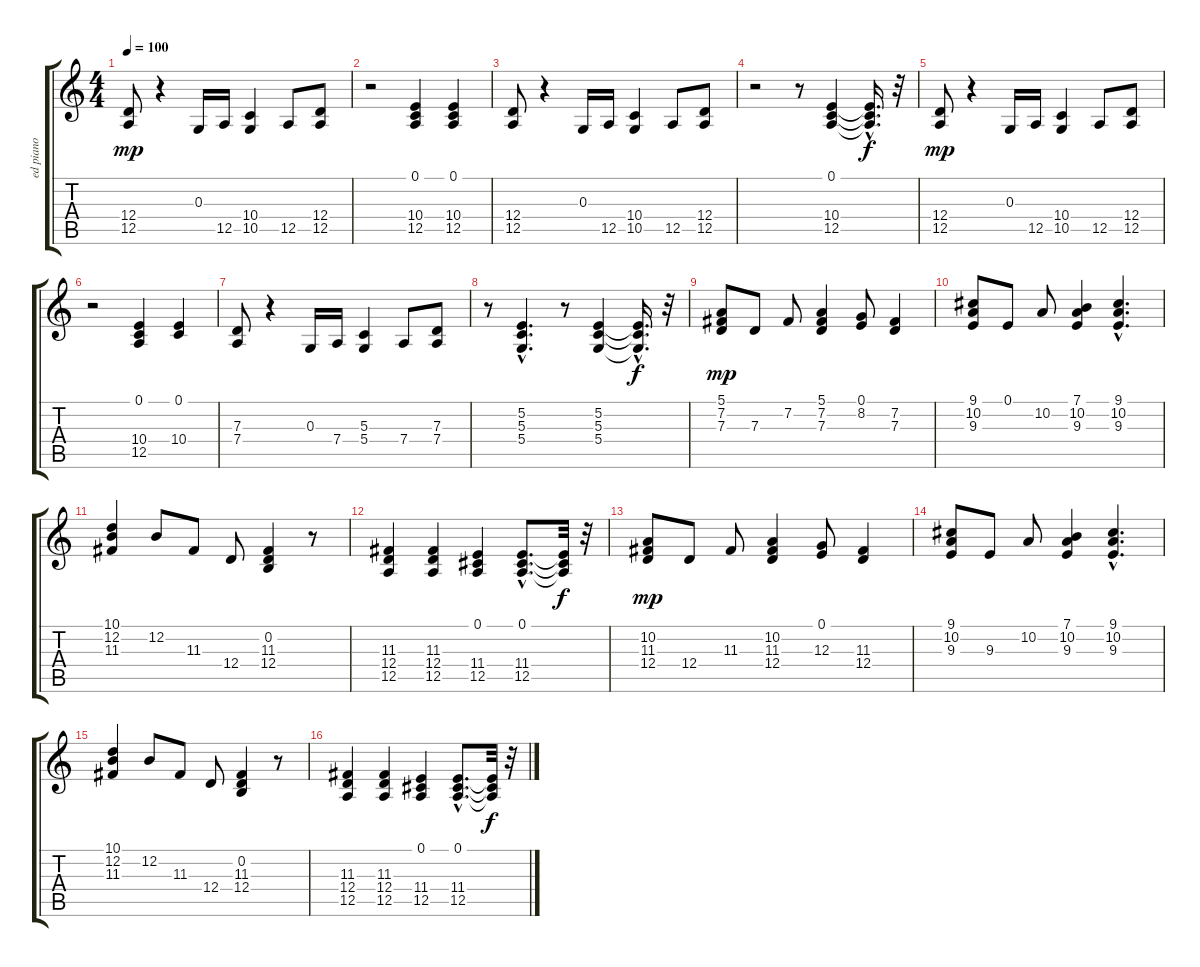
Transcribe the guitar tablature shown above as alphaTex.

\track ("ed piano" "ed piano") {instrument electricgrandpiano}
\staff {score tabs}
\tuning (E4 B3 G3 D3 A2 E2) {hide}
\ts (4 4)
\tempo 100
\clef g2
\ks c
(12.4 12.5).8{dy mp} r.4 0.3.16 12.5.16 (10.4 10.5).4 12.5.8 (12.4 12.5).8 |
r.2 (0.1 10.4 12.5).4 (0.1 10.4 12.5).4 |
(12.4 12.5).8 r.4 0.3.16 12.5.16 (10.4 10.5).4 12.5.8 (12.4 12.5).8 |
r.2 r.8 (0.1 10.4 12.5).4 (0.1{hac t} 10.4{hac t} 12.5{hac t}).16{d dy f} r.32 |
(12.4 12.5).8{dy mp} r.4 0.3.16 12.5.16 (10.4 10.5).4 12.5.8 (12.4 12.5).8 |
r.2 (0.1 10.4 12.5).4 (0.1 10.4).4 |
(7.3 7.4).8 r.4 0.3.16 7.4.16 (5.3 5.4).4 7.4.8 (7.3 7.4).8 |
r.8 (5.2{hac} 5.3{hac} 5.4{hac}).4{d} r.8 (5.2 5.3 5.4).4 (5.2{hac t} 5.3{hac t} 5.4{hac t}).16{d dy f} r.32 |
(5.1 7.2 7.3).8{dy mp} 7.3.8 7.2.8 (5.1 7.2 7.3).4 (0.1 8.2).8 (7.2 7.3).4 |
(9.1 10.2 9.3).8 0.1.8 10.2.8 (7.1 10.2 9.3).4 (9.1{hac} 10.2{hac} 9.3{hac}).4{d} |
(10.1 12.2 11.3).4 12.2.8 11.3.8 12.4.8 (0.2 11.3 12.4).4 r.8 |
(11.3 12.4 12.5).4 (11.3 12.4 12.5).4 (0.1 11.4 12.5).4 (0.1{hac} 11.4{hac} 12.5{hac}).8{d} (0.1{t} 11.4{t} 12.5{t}).32{dy f} r.32 |
(10.2 11.3 12.4).8{dy mp} 12.4.8 11.3.8 (10.2 11.3 12.4).4 (0.1 12.3).8 (11.3 12.4).4 |
(9.1 10.2 9.3).8 9.3.8 10.2.8 (7.1 10.2 9.3).4 (9.1{hac} 10.2{hac} 9.3{hac}).4{d} |
(10.1 12.2 11.3).4 12.2.8 11.3.8 12.4.8 (0.2 11.3 12.4).4 r.8 |
(11.3 12.4 12.5).4 (11.3 12.4 12.5).4 (0.1 11.4 12.5).4 (0.1{hac} 11.4{hac} 12.5{hac}).8{d} (0.1{t} 11.4{t} 12.5{t}).32{dy f} r.32
